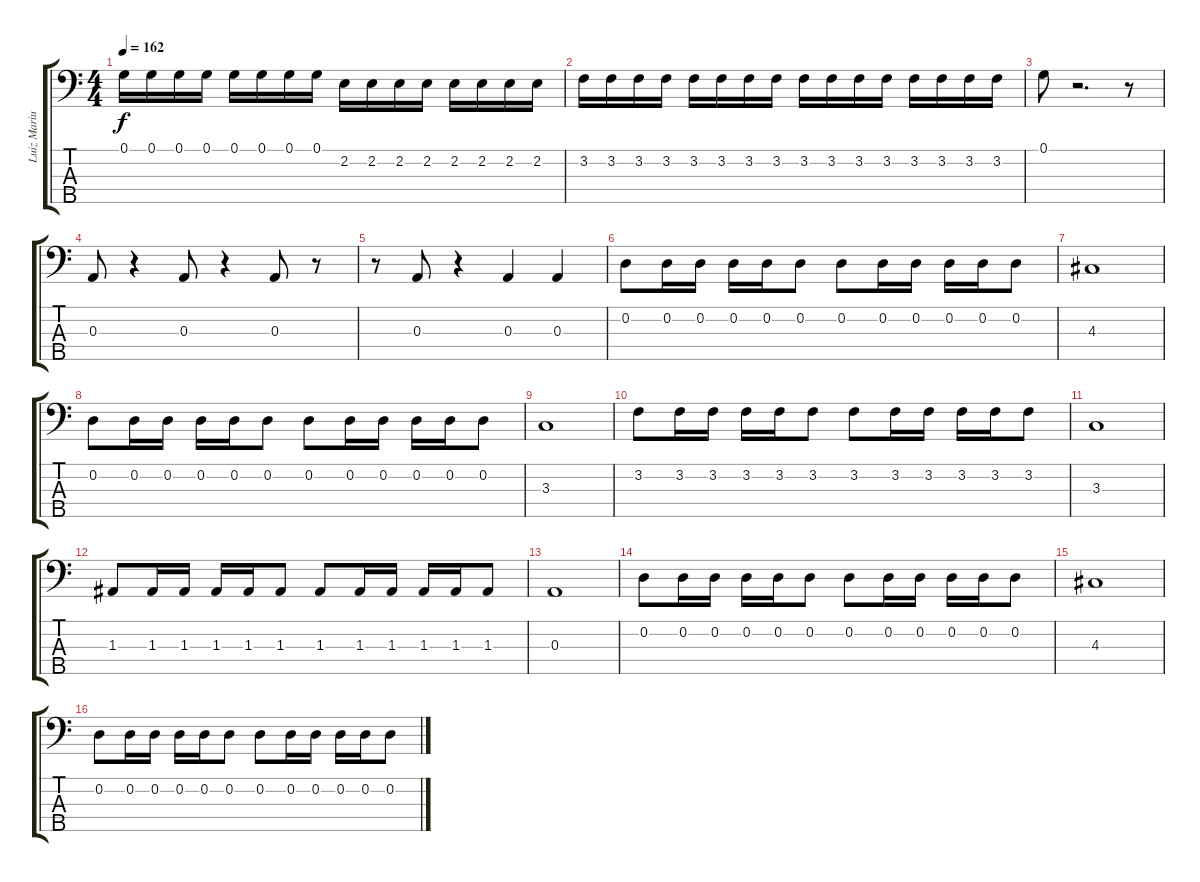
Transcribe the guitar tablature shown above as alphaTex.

\track ("Luiz Mariutti" "Luiz Mariu") {instrument electricbasspick}
\staff {score tabs}
\tuning (G2 D2 A1 E1 B0) {hide}
\ts (4 4)
\tempo 162
\clef f4
\ks c
0.1.16{dy f} 0.1.16 0.1.16 0.1.16 0.1.16 0.1.16 0.1.16 0.1.16 2.2.16 2.2.16 2.2.16 2.2.16 2.2.16 2.2.16 2.2.16 2.2.16 |
3.2.16 3.2.16 3.2.16 3.2.16 3.2.16 3.2.16 3.2.16 3.2.16 3.2.16 3.2.16 3.2.16 3.2.16 3.2.16 3.2.16 3.2.16 3.2.16 |
0.1.8 r.2{d} r.8 |
0.3.8 r.4 0.3.8 r.4 0.3.8 r.8 |
r.8 0.3.8 r.4 0.3.4 0.3.4 |
0.2.8 0.2.16 0.2.16 0.2.16 0.2.16 0.2.8 0.2.8 0.2.16 0.2.16 0.2.16 0.2.16 0.2.8 |
4.3.1 |
0.2.8 0.2.16 0.2.16 0.2.16 0.2.16 0.2.8 0.2.8 0.2.16 0.2.16 0.2.16 0.2.16 0.2.8 |
3.3.1 |
3.2.8 3.2.16 3.2.16 3.2.16 3.2.16 3.2.8 3.2.8 3.2.16 3.2.16 3.2.16 3.2.16 3.2.8 |
3.3.1 |
1.3.8 1.3.16 1.3.16 1.3.16 1.3.16 1.3.8 1.3.8 1.3.16 1.3.16 1.3.16 1.3.16 1.3.8 |
0.3.1 |
0.2.8 0.2.16 0.2.16 0.2.16 0.2.16 0.2.8 0.2.8 0.2.16 0.2.16 0.2.16 0.2.16 0.2.8 |
4.3.1 |
0.2.8 0.2.16 0.2.16 0.2.16 0.2.16 0.2.8 0.2.8 0.2.16 0.2.16 0.2.16 0.2.16 0.2.8
